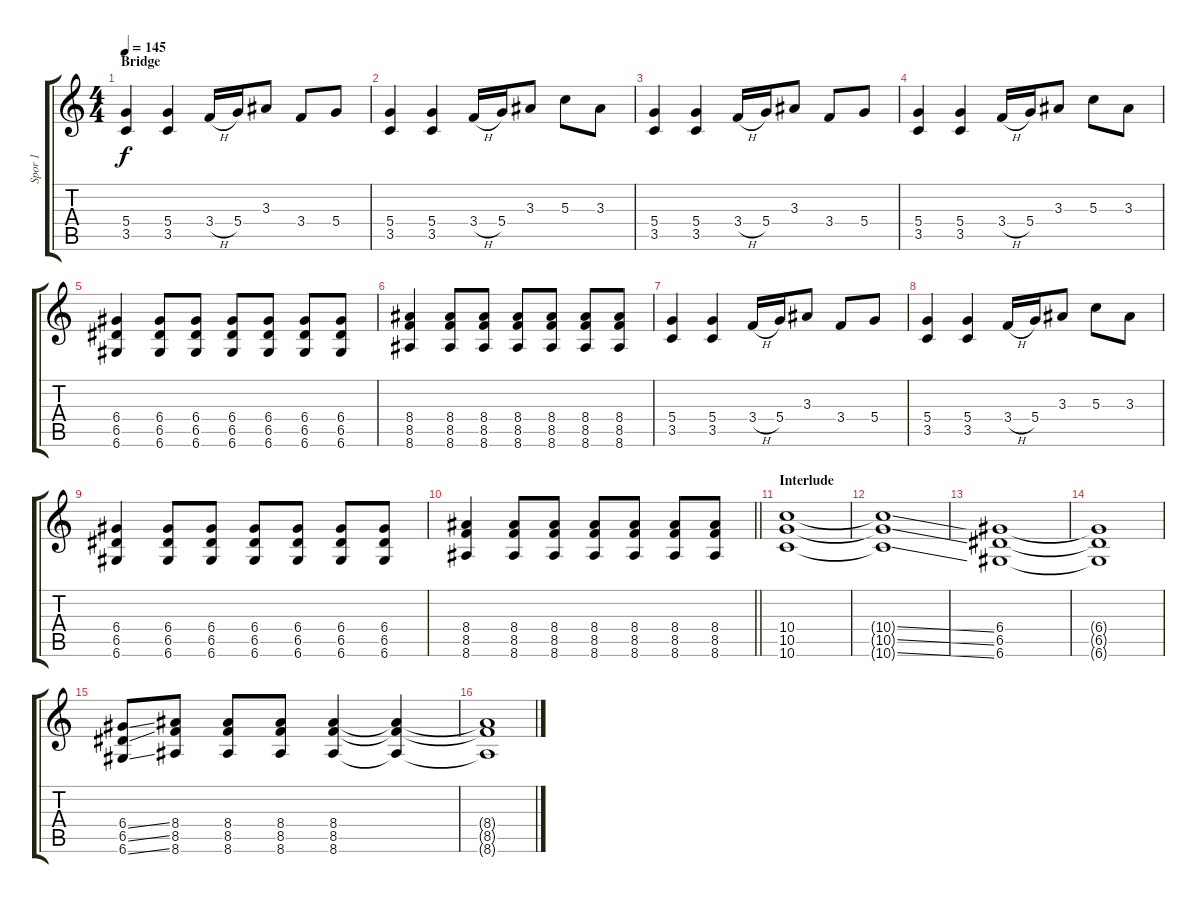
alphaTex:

\track ("Spor 1" "Spor 1") {instrument distortionguitar}
\staff {score tabs}
\tuning (E4 B3 G3 D3 A2 D2) {hide}
\ts (4 4)
\section ("" "Bridge")
\tempo 145
\clef g2
\ks c
(5.4 3.5).4{dy f} (5.4 3.5).4 3.4{h}.16 5.4.16 3.3.8 3.4.8 5.4.8 |
(5.4 3.5).4 (5.4 3.5).4 3.4{h}.16 5.4.16 3.3.8 5.3.8 3.3.8 |
(5.4 3.5).4 (5.4 3.5).4 3.4{h}.16 5.4.16 3.3.8 3.4.8 5.4.8 |
(5.4 3.5).4 (5.4 3.5).4 3.4{h}.16 5.4.16 3.3.8 5.3.8 3.3.8 |
(6.4 6.5 6.6).4 (6.4 6.5 6.6).8 (6.4 6.5 6.6).8 (6.4 6.5 6.6).8 (6.4 6.5 6.6).8 (6.4 6.5 6.6).8 (6.4 6.5 6.6).8 |
(8.4 8.5 8.6).4 (8.4 8.5 8.6).8 (8.4 8.5 8.6).8 (8.4 8.5 8.6).8 (8.4 8.5 8.6).8 (8.4 8.5 8.6).8 (8.4 8.5 8.6).8 |
(5.4 3.5).4 (5.4 3.5).4 3.4{h}.16 5.4.16 3.3.8 3.4.8 5.4.8 |
(5.4 3.5).4 (5.4 3.5).4 3.4{h}.16 5.4.16 3.3.8 5.3.8 3.3.8 |
(6.4 6.5 6.6).4 (6.4 6.5 6.6).8 (6.4 6.5 6.6).8 (6.4 6.5 6.6).8 (6.4 6.5 6.6).8 (6.4 6.5 6.6).8 (6.4 6.5 6.6).8 |
\barLineRight lightlight
(8.4 8.5 8.6).4 (8.4 8.5 8.6).8 (8.4 8.5 8.6).8 (8.4 8.5 8.6).8 (8.4 8.5 8.6).8 (8.4 8.5 8.6).8 (8.4 8.5 8.6).8 |
\section ("" "Interlude")
(10.4 10.5 10.6).1 |
(10.4{ss t} 10.5{ss t} 10.6{ss t}).1 |
(6.4 6.5 6.6).1 |
(6.4{t} 6.5{t} 6.6{t}).1 |
(6.4{ss} 6.5{ss} 6.6{ss}).8 (8.4 8.5 8.6).8 (8.4 8.5 8.6).8 (8.4 8.5 8.6).8 (8.4 8.5 8.6).4 (8.4{t} 8.5{t} 8.6{t}).4 |
(8.4{t} 8.5{t} 8.6{t}).1
